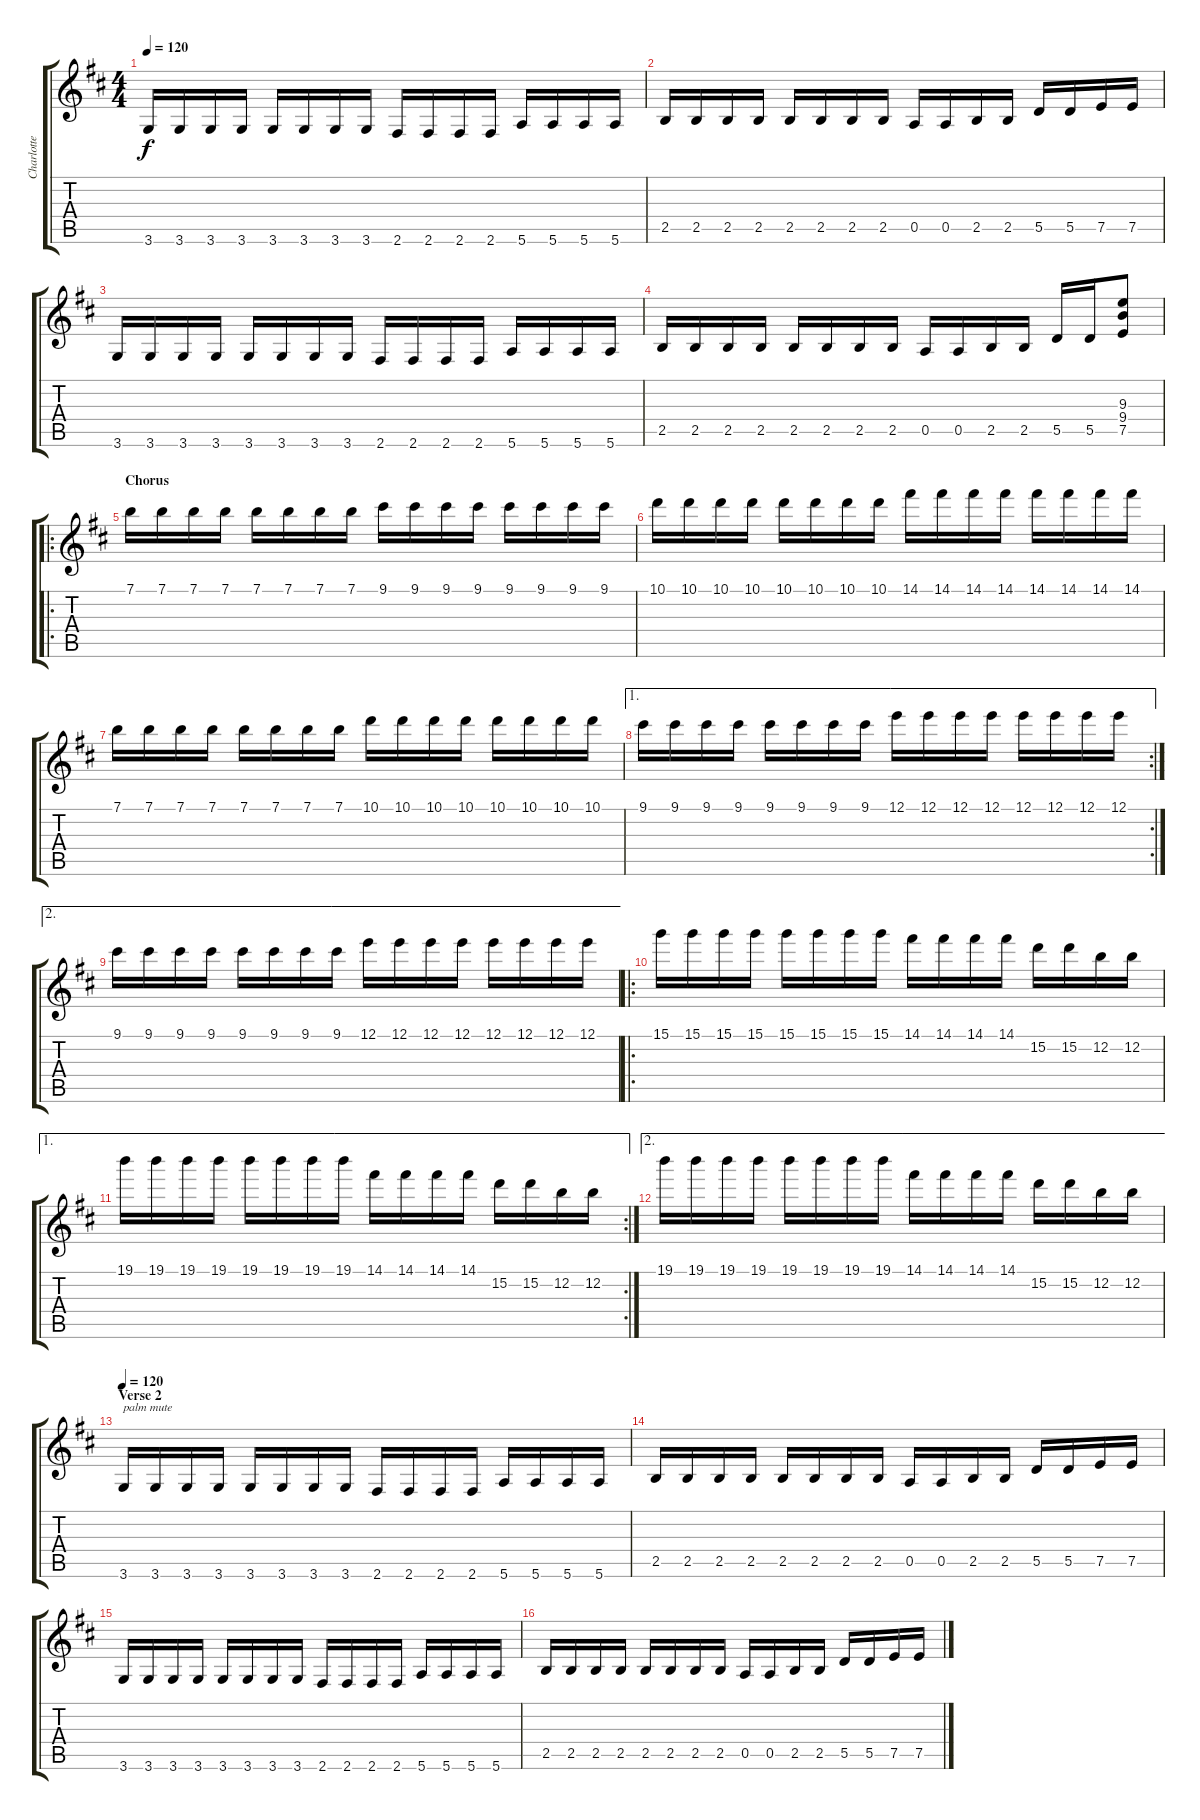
\track ("Charlotte Hatherley" "Charlotte ") {instrument overdrivenguitar}
\staff {score tabs}
\tuning (E4 B3 G3 D3 A2 E2) {hide}
\ts (4 4)
\tempo 120
\clef g2
\ks d
3.6.16{dy f} 3.6.16 3.6.16 3.6.16 3.6.16 3.6.16 3.6.16 3.6.16 2.6.16 2.6.16 2.6.16 2.6.16 5.6.16 5.6.16 5.6.16 5.6.16 |
2.5.16 2.5.16 2.5.16 2.5.16 2.5.16 2.5.16 2.5.16 2.5.16 0.5.16 0.5.16 2.5.16 2.5.16 5.5.16 5.5.16 7.5.16 7.5.16 |
3.6.16 3.6.16 3.6.16 3.6.16 3.6.16 3.6.16 3.6.16 3.6.16 2.6.16 2.6.16 2.6.16 2.6.16 5.6.16 5.6.16 5.6.16 5.6.16 |
2.5.16 2.5.16 2.5.16 2.5.16 2.5.16 2.5.16 2.5.16 2.5.16 0.5.16 0.5.16 2.5.16 2.5.16 5.5.16 5.5.16 (9.3 9.4 7.5).8{instrument overdrivenguitar} |
\ro
\section ("" "Chorus")
7.1.16{balance 8} 7.1.16 7.1.16 7.1.16 7.1.16 7.1.16 7.1.16 7.1.16 9.1.16 9.1.16 9.1.16 9.1.16 9.1.16 9.1.16 9.1.16 9.1.16 |
10.1.16 10.1.16 10.1.16 10.1.16 10.1.16 10.1.16 10.1.16 10.1.16 14.1.16 14.1.16 14.1.16 14.1.16 14.1.16 14.1.16 14.1.16 14.1.16 |
7.1.16 7.1.16 7.1.16 7.1.16 7.1.16 7.1.16 7.1.16 7.1.16 10.1.16 10.1.16 10.1.16 10.1.16 10.1.16 10.1.16 10.1.16 10.1.16 |
\ae 1
\rc 2
9.1.16 9.1.16 9.1.16 9.1.16 9.1.16 9.1.16 9.1.16 9.1.16 12.1.16 12.1.16 12.1.16 12.1.16 12.1.16 12.1.16 12.1.16 12.1.16 |
\ae 2
9.1.16 9.1.16 9.1.16 9.1.16 9.1.16 9.1.16 9.1.16 9.1.16 12.1.16 12.1.16 12.1.16 12.1.16 12.1.16 12.1.16 12.1.16 12.1.16 |
\ro
15.1.16 15.1.16 15.1.16 15.1.16 15.1.16 15.1.16 15.1.16 15.1.16 14.1.16 14.1.16 14.1.16 14.1.16 15.2.16 15.2.16 12.2.16 12.2.16 |
\ae 1
\rc 2
19.1.16 19.1.16 19.1.16 19.1.16 19.1.16 19.1.16 19.1.16 19.1.16 14.1.16 14.1.16 14.1.16 14.1.16 15.2.16 15.2.16 12.2.16 12.2.16 |
\ae 2
19.1.16 19.1.16 19.1.16 19.1.16 19.1.16 19.1.16 19.1.16 19.1.16 14.1.16 14.1.16 14.1.16 14.1.16 15.2.16 15.2.16 12.2.16 12.2.16 |
\section ("" "Verse 2")
\tempo 120
3.6.16{txt "palm mute" balance 16 instrument electricguitarmuted} 3.6.16 3.6.16 3.6.16 3.6.16 3.6.16 3.6.16 3.6.16 2.6.16 2.6.16 2.6.16 2.6.16 5.6.16 5.6.16 5.6.16 5.6.16 |
2.5.16 2.5.16 2.5.16 2.5.16 2.5.16 2.5.16 2.5.16 2.5.16 0.5.16 0.5.16 2.5.16 2.5.16 5.5.16 5.5.16 7.5.16 7.5.16 |
3.6.16 3.6.16 3.6.16 3.6.16 3.6.16 3.6.16 3.6.16 3.6.16 2.6.16 2.6.16 2.6.16 2.6.16 5.6.16 5.6.16 5.6.16 5.6.16 |
2.5.16 2.5.16 2.5.16 2.5.16 2.5.16 2.5.16 2.5.16 2.5.16 0.5.16 0.5.16 2.5.16 2.5.16 5.5.16 5.5.16 7.5.16 7.5.16
